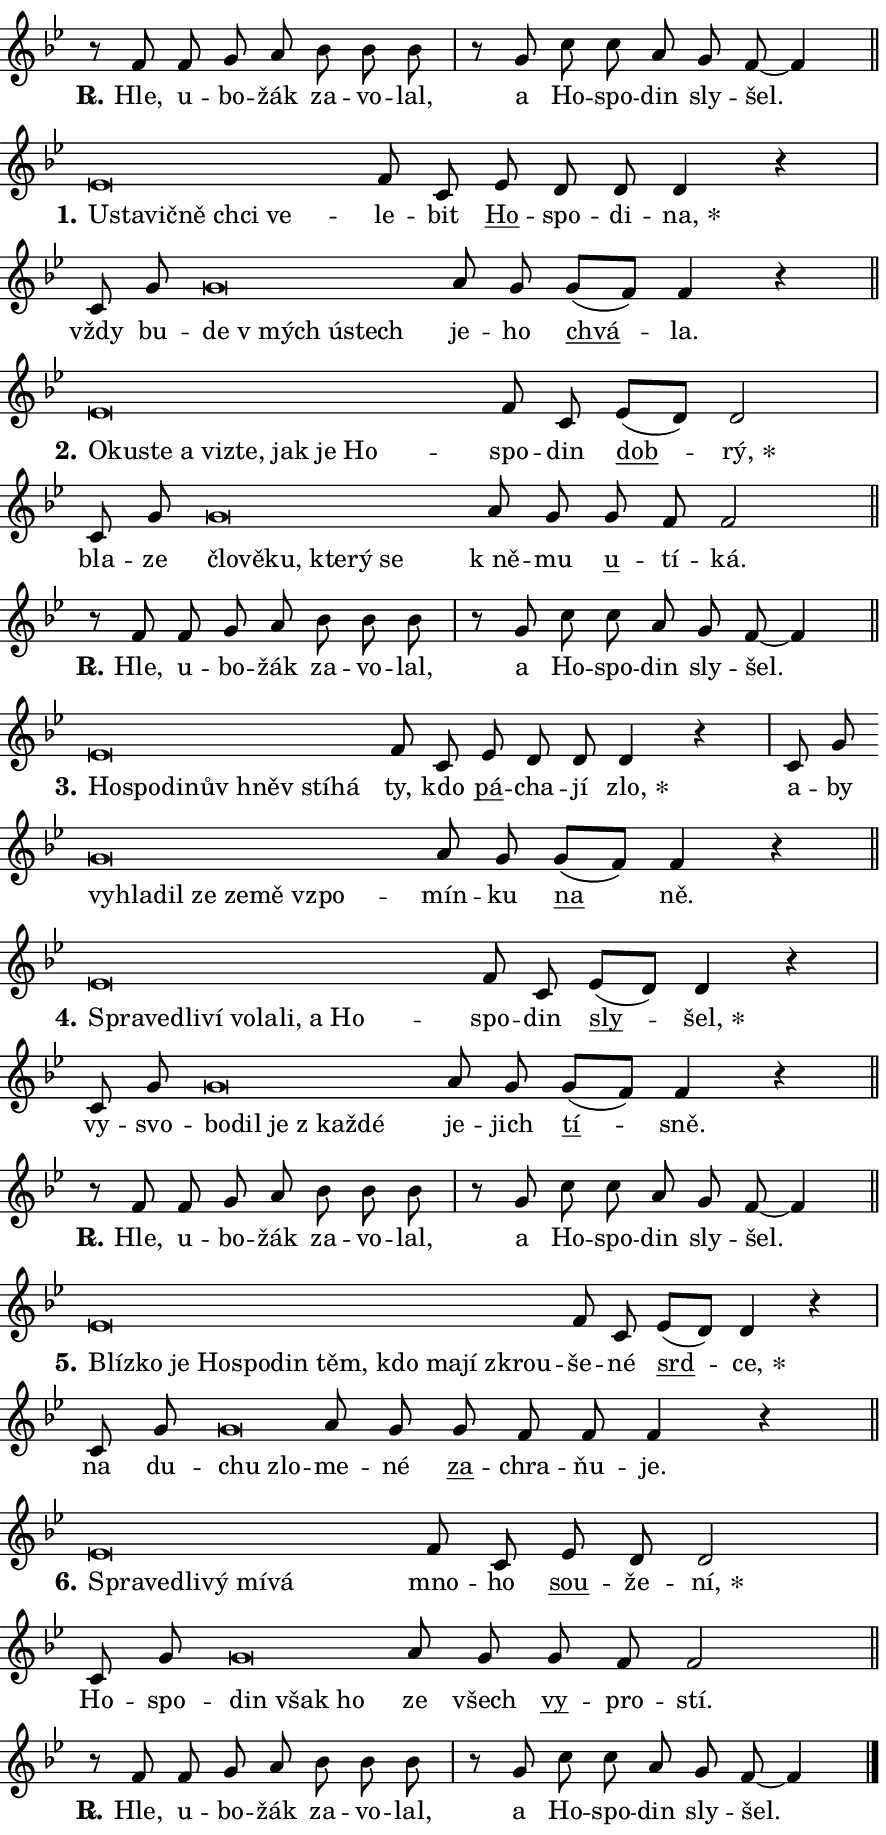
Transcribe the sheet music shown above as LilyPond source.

\version "2.24.0"
\header { tagline = "" }
\paper {
  indent = 0\cm
  top-margin = 0\cm
  right-margin = 0.13\cm % to fit lyric hyphens
  bottom-margin = 0\cm
  left-margin = 0\cm
  paper-width = 15\cm
  page-breaking = #ly:one-page-breaking
  system-system-spacing.basic-distance = #11
  score-system-spacing.basic-distance = #11
  ragged-last = ##f
}


%% Author: Thomas Morley
%% https://lists.gnu.org/archive/html/lilypond-user/2020-05/msg00002.html
#(define (line-position grob)
"Returns position of @var[grob} in current system:
   @code{'start}, if at first time-step
   @code{'end}, if at last time-step
   @code{'middle} otherwise
"
  (let* ((col (ly:item-get-column grob))
         (ln (ly:grob-object col 'left-neighbor))
         (rn (ly:grob-object col 'right-neighbor))
         (col-to-check-left (if (ly:grob? ln) ln col))
         (col-to-check-right (if (ly:grob? rn) rn col))
         (break-dir-left
           (and
             (ly:grob-property col-to-check-left 'non-musical #f)
             (ly:item-break-dir col-to-check-left)))
         (break-dir-right
           (and
             (ly:grob-property col-to-check-right 'non-musical #f)
             (ly:item-break-dir col-to-check-right))))
        (cond ((eqv? 1 break-dir-left) 'start)
              ((eqv? -1 break-dir-right) 'end)
              (else 'middle))))

#(define (tranparent-at-line-position vctor)
  (lambda (grob)
  "Relying on @code{line-position} select the relevant enry from @var{vctor}.
Used to determine transparency,"
    (case (line-position grob)
      ((end) (not (vector-ref vctor 0)))
      ((middle) (not (vector-ref vctor 1)))
      ((start) (not (vector-ref vctor 2))))))

noteHeadBreakVisibility =
#(define-music-function (break-visibility)(vector?)
"Makes @code{NoteHead}s transparent relying on @var{break-visibility}"
#{
  \override NoteHead.transparent =
    #(tranparent-at-line-position break-visibility)
#})

#(define delete-ledgers-for-transparent-note-heads
  (lambda (grob)
    "Reads whether a @code{NoteHead} is transparent.
If so this @code{NoteHead} is removed from @code{'note-heads} from
@var{grob}, which is supposed to be @code{LedgerLineSpanner}.
As a result ledgers are not printed for this @code{NoteHead}"
    (let* ((nhds-array (ly:grob-object grob 'note-heads))
           (nhds-list
             (if (ly:grob-array? nhds-array)
                 (ly:grob-array->list nhds-array)
                 '()))
           ;; Relies on the transparent-property being done before
           ;; Staff.LedgerLineSpanner.after-line-breaking is executed.
           ;; This is fragile ...
           (to-keep
             (remove
               (lambda (nhd)
                 (ly:grob-property nhd 'transparent #f))
               nhds-list)))
      ;; TODO find a better method to iterate over grob-arrays, similiar
      ;; to filter/remove etc for lists
      ;; For now rebuilt from scratch
      (set! (ly:grob-object grob 'note-heads)  '())
      (for-each
        (lambda (nhd)
          (ly:pointer-group-interface::add-grob grob 'note-heads nhd))
        to-keep))))

squashNotes = {
  \override NoteHead.X-extent = #'(-0.2 . 0.2)
  \override NoteHead.Y-extent = #'(-0.75 . 0)
  \override NoteHead.stencil =
    #(lambda (grob)
       (let ((pos (ly:grob-property grob 'staff-position)))
         (begin
           (if (< pos -7) (display "ERROR: Lower brevis then expected\n") (display ""))
           (if (<= pos -6) ly:text-interface::print ly:note-head::print))))
}
unSquashNotes = {
  \revert NoteHead.X-extent
  \revert NoteHead.Y-extent
  \revert NoteHead.stencil
}

hideNotes = \noteHeadBreakVisibility #begin-of-line-visible
unHideNotes = \noteHeadBreakVisibility #all-visible

% work-around for resetting accidentals
% https://lilypond.org/doc/v2.23/Documentation/notation/displaying-rhythms#unmetered-music
cadenzaMeasure = {
  \cadenzaOff
  \partial 1024 s1024
  \cadenzaOn
}

#(define-markup-command (accent layout props text) (markup?)
  "Underline accented syllable"
  (interpret-markup layout props
    #{\markup \override #'(offset . 4.3) \underline { #text }#}))

responsum = \markup \concat {
  "R" \hspace #-1.05 \path #0.1 #'((moveto 0 0.07) (lineto 0.9 0.8)) \hspace #0.05 "."
}

spaceSize = #0.6828661417322834 % exact space size for TeX Gyre Schola

\layout {
  \context {
    \Staff
    \remove "Time_signature_engraver"
    \override LedgerLineSpanner.after-line-breaking = #delete-ledgers-for-transparent-note-heads
  }
  \context {
    \Lyrics {
      \override LyricSpace.minimum-distance = \spaceSize
      \override LyricText.font-name = #"TeX Gyre Schola"
      \override LyricText.font-size = 1
      \override StanzaNumber.font-name = #"TeX Gyre Schola Bold"
      \override StanzaNumber.font-size = 1
    }
  }
  \context {
    \Score 
    \override NoteHead.text =
      #(lambda (grob) 
        (let ((pos (ly:grob-property grob 'staff-position)))
          #{\markup {
            \combine
              \halign #-0.55 \raise #(if (= pos -6) 0 0.5) \override #'(thickness . 2) \draw-line #'(3.2 . 0)
              \musicglyph "noteheads.sM1"
          }#}))
  }
}

% magnetic-lyrics.ily
%
%   written by
%     Jean Abou Samra <jean@abou-samra.fr>
%     Werner Lemberg <wl@gnu.org>
%
%   adapted by
%     Jiri Hon <jiri.hon@gmail.com>
%
% Version 2022-Apr-15

% https://www.mail-archive.com/lilypond-user@gnu.org/msg149350.html

#(define (Left_hyphen_pointer_engraver context)
   "Collect syllable-hyphen-syllable occurrences in lyrics and store
them in properties.  This engraver only looks to the left.  For
example, if the lyrics input is @code{foo -- bar}, it does the
following.

@itemize @bullet
@item
Set the @code{text} property of the @code{LyricHyphen} grob between
@q{foo} and @q{bar} to @code{foo}.

@item
Set the @code{left-hyphen} property of the @code{LyricText} grob with
text @q{foo} to the @code{LyricHyphen} grob between @q{foo} and
@q{bar}.
@end itemize

Use this auxiliary engraver in combination with the
@code{lyric-@/text::@/apply-@/magnetic-@/offset!} hook."
   (let ((hyphen #f)
         (text #f))
     (make-engraver
      (acknowledgers
       ((lyric-syllable-interface engraver grob source-engraver)
        (set! text grob)))
      (end-acknowledgers
       ((lyric-hyphen-interface engraver grob source-engraver)
        ;(when (not (grob::has-interface grob 'lyric-space-interface))
          (set! hyphen grob)));)
      ((stop-translation-timestep engraver)
       (when (and text hyphen)
         (ly:grob-set-object! text 'left-hyphen hyphen))
       (set! text #f)
       (set! hyphen #f)))))

#(define (lyric-text::apply-magnetic-offset! grob)
   "If the space between two syllables is less than the value in
property @code{LyricText@/.details@/.squash-threshold}, move the right
syllable to the left so that it gets concatenated with the left
syllable.

Use this function as a hook for
@code{LyricText@/.after-@/line-@/breaking} if the
@code{Left_@/hyphen_@/pointer_@/engraver} is active."
   (let ((hyphen (ly:grob-object grob 'left-hyphen #f)))
     (when hyphen
       (let ((left-text (ly:spanner-bound hyphen LEFT)))
         (when (grob::has-interface left-text 'lyric-syllable-interface)
           (let* ((common (ly:grob-common-refpoint grob left-text X))
                  (this-x-ext (ly:grob-extent grob common X))
                  (left-x-ext
                   (begin
                     ;; Trigger magnetism for left-text.
                     (ly:grob-property left-text 'after-line-breaking)
                     (ly:grob-extent left-text common X)))
                  ;; `delta` is the gap width between two syllables.
                  (delta (- (interval-start this-x-ext)
                            (interval-end left-x-ext)))
                  (details (ly:grob-property grob 'details))
                  (threshold (assoc-get 'squash-threshold details 0.2)))
             (when (< delta threshold)
               (let* (;; We have to manipulate the input text so that
                      ;; ligatures crossing syllable boundaries are not
                      ;; disabled.  For languages based on the Latin
                      ;; script this is essentially a beautification.
                      ;; However, for non-Western scripts it can be a
                      ;; necessity.
                      (lt (ly:grob-property left-text 'text))
                      (rt (ly:grob-property grob 'text))
                      (is-space (grob::has-interface hyphen 'lyric-space-interface))
                      (space (if is-space " " ""))
                      (extra-delta (if is-space spaceSize 0))
                      ;; Append new syllable.
                      (ltrt-space (if (and (string? lt) (string? rt))
                                (string-append lt space rt)
                                (make-concat-markup (list lt space rt))))
                      ;; Right-align `ltrt` to the right side.
                      (ltrt-space-markup (grob-interpret-markup
                               grob
                               (make-translate-markup
                                (cons (interval-length this-x-ext) 0)
                                (make-right-align-markup ltrt-space)))))
                 (begin
                   ;; Don't print `left-text`.
                   (ly:grob-set-property! left-text 'stencil #f)
                   ;; Set text and stencil (which holds all collected
                   ;; syllables so far) and shift it to the left.
                   (ly:grob-set-property! grob 'text ltrt-space)
                   (ly:grob-set-property! grob 'stencil ltrt-space-markup)
                   (ly:grob-translate-axis! grob (- (- delta extra-delta)) X))))))))))


#(define (lyric-hyphen::displace-bounds-first grob)
   ;; Make very sure this callback isn't triggered too early.
   (let ((left (ly:spanner-bound grob LEFT))
         (right (ly:spanner-bound grob RIGHT)))
     (ly:grob-property left 'after-line-breaking)
     (ly:grob-property right 'after-line-breaking)
     (ly:lyric-hyphen::print grob)))

squashThreshold = #0.4

\layout {
  \context {
    \Lyrics
    \consists #Left_hyphen_pointer_engraver
    \override LyricText.after-line-breaking =
      #lyric-text::apply-magnetic-offset!
    \override LyricHyphen.stencil = #lyric-hyphen::displace-bounds-first
    \override LyricText.details.squash-threshold = \squashThreshold
    \override LyricHyphen.minimum-distance = 0
    \override LyricHyphen.minimum-length = \squashThreshold
  }
}

squashText = \override LyricText.details.squash-threshold = 9999
unSquashText = \override LyricText.details.squash-threshold = \squashThreshold

leftText = \override LyricText.self-alignment-X = #LEFT
unLeftText = \revert LyricText.self-alignment-X

starOffset = #(lambda (grob) 
                (let ((x_offset (ly:self-alignment-interface::aligned-on-x-parent grob)))
                  (if (= x_offset 0) 0 (+ x_offset 1.2))))

star = #(define-music-function (syllable)(string?)
"Append star separator at the end of a syllable"
#{
  \once \override LyricText.X-offset = #starOffset
  \lyricmode { \markup {
    #syllable
    \override #'((font-name . "TeX Gyre Schola Bold")) \hspace #0.2 \lower #0.65 \larger "*"
  } }
#})

starAccent = #(define-music-function (syllable)(string?)
"Append star separator at the end of a syllable and make accent"
#{
  \once \override LyricText.X-offset = #starOffset
  \lyricmode { \markup {
    \accent #syllable
    \override #'((font-name . "TeX Gyre Schola Bold")) \hspace #0.2 \lower #0.65 \larger "*"
  } }
#})

breath = #(define-music-function (syllable)(string?)
"Append breathing indicator at the end of a syllable"
#{
  \lyricmode { \markup { #syllable "+" } }
#})

optionalBreath = #(define-music-function (syllable)(string?)
"Append optional breathing indicator at the end of a syllable"
#{
  \lyricmode { \markup { #syllable "(+)" } }
#})


\score {
    <<
        \new Voice = "melody" { \cadenzaOn \key bes \major \relative { r8 f' f g a bes bes bes \cadenzaMeasure \bar "|" r g c c a g f~ f4 \cadenzaMeasure \bar "||" \break } }
        \new Lyrics \lyricsto "melody" { \lyricmode { \set stanza = \responsum
Hle, u -- bo -- žák za -- vo -- lal, a Ho -- spo -- din sly -- šel. } }
    >>
    \layout {}
}

\score {
    <<
        \new Voice = "melody" { \cadenzaOn \key bes \major \relative { \squashNotes es'\breve*1/16 \hideNotes \breve*1/16 \bar "" \breve*1/16 \bar "" \breve*1/16 \bar "" \breve*1/16 \breve*1/16 \bar "" \unHideNotes \unSquashNotes f8 c \bar "" es d d d4 r \cadenzaMeasure \bar "|" c8 g' \bar "" \squashNotes g\breve*1/16 \hideNotes \breve*1/16 \bar "" \breve*1/16 \breve*1/16 \bar "" \unHideNotes \unSquashNotes a8 g \bar "" g[( f)] f4 r \cadenzaMeasure \bar "||" \break } }
        \new Lyrics \lyricsto "melody" { \lyricmode { \set stanza = "1."
\leftText U -- \squashText sta -- vič -- ně chci ve -- \unLeftText \unSquashText le -- bit \markup \accent Ho -- spo -- di -- \star na, vždy bu -- \leftText de \squashText "v mých" ú -- stech \unLeftText \unSquashText je -- ho \markup \accent chvá -- la. } }
    >>
    \layout {}
}

\score {
    <<
        \new Voice = "melody" { \cadenzaOn \key bes \major \relative { \squashNotes es'\breve*1/16 \hideNotes \breve*1/16 \bar "" \breve*1/16 \bar "" \breve*1/16 \bar "" \breve*1/16 \bar "" \breve*1/16 \bar "" \breve*1/16 \bar "" \breve*1/16 \breve*1/16 \bar "" \unHideNotes \unSquashNotes f8 c \bar "" es[( d)] d2 \cadenzaMeasure \bar "|" c8 g' \bar "" \squashNotes g\breve*1/16 \hideNotes \breve*1/16 \bar "" \breve*1/16 \bar "" \breve*1/16 \bar "" \breve*1/16 \breve*1/16 \bar "" \unHideNotes \unSquashNotes a8 g \bar "" g f f2 \cadenzaMeasure \bar "||" \break } }
        \new Lyrics \lyricsto "melody" { \lyricmode { \set stanza = "2."
\leftText O -- \squashText ku -- ste a vi -- zte, jak je Ho -- \unLeftText \unSquashText spo -- din \markup \accent dob -- \star rý, bla -- ze \leftText člo -- \squashText vě -- ku, kte -- rý se \unLeftText \unSquashText "k ně" -- mu \markup \accent u -- tí -- ká. } }
    >>
    \layout {}
}

\score {
    <<
        \new Voice = "melody" { \cadenzaOn \key bes \major \relative { r8 f' f g a bes bes bes \cadenzaMeasure \bar "|" r g c c a g f~ f4 \cadenzaMeasure \bar "||" \break } }
        \new Lyrics \lyricsto "melody" { \lyricmode { \set stanza = \responsum
Hle, u -- bo -- žák za -- vo -- lal, a Ho -- spo -- din sly -- šel. } }
    >>
    \layout {}
}

\score {
    <<
        \new Voice = "melody" { \cadenzaOn \key bes \major \relative { \squashNotes es'\breve*1/16 \hideNotes \breve*1/16 \bar "" \breve*1/16 \bar "" \breve*1/16 \bar "" \breve*1/16 \bar "" \breve*1/16 \breve*1/16 \bar "" \unHideNotes \unSquashNotes f8 c \bar "" es d d d4 r \cadenzaMeasure \bar "|" c8 g' \bar "" \squashNotes g\breve*1/16 \hideNotes \breve*1/16 \bar "" \breve*1/16 \bar "" \breve*1/16 \bar "" \breve*1/16 \bar "" \breve*1/16 \breve*1/16 \bar "" \unHideNotes \unSquashNotes a8 g \bar "" g[( f)] f4 r \cadenzaMeasure \bar "||" \break } }
        \new Lyrics \lyricsto "melody" { \lyricmode { \set stanza = "3."
\leftText Ho -- \squashText spo -- di -- nův hněv stí -- há \unLeftText \unSquashText ty, kdo \markup \accent pá -- cha -- jí \star zlo, a -- by \leftText vy -- \squashText hla -- dil ze ze -- mě vzpo -- \unLeftText \unSquashText mín -- ku \markup \accent na ně. } }
    >>
    \layout {}
}

\score {
    <<
        \new Voice = "melody" { \cadenzaOn \key bes \major \relative { \squashNotes es'\breve*1/16 \hideNotes \breve*1/16 \bar "" \breve*1/16 \bar "" \breve*1/16 \bar "" \breve*1/16 \bar "" \breve*1/16 \bar "" \breve*1/16 \bar "" \breve*1/16 \breve*1/16 \bar "" \unHideNotes \unSquashNotes f8 c \bar "" es[( d)] d4 r \cadenzaMeasure \bar "|" c8 g' \bar "" \squashNotes g\breve*1/16 \hideNotes \breve*1/16 \bar "" \breve*1/16 \bar "" \breve*1/16 \breve*1/16 \bar "" \unHideNotes \unSquashNotes a8 g \bar "" g[( f)] f4 r \cadenzaMeasure \bar "||" \break } }
        \new Lyrics \lyricsto "melody" { \lyricmode { \set stanza = "4."
\leftText Spra -- \squashText ve -- dli -- ví vo -- la -- li, a Ho -- \unLeftText \unSquashText spo -- din \markup \accent sly -- \star šel, vy -- svo -- \leftText bo -- \squashText dil je "z kaž" -- dé \unLeftText \unSquashText je -- jich \markup \accent tí -- sně. } }
    >>
    \layout {}
}

\score {
    <<
        \new Voice = "melody" { \cadenzaOn \key bes \major \relative { r8 f' f g a bes bes bes \cadenzaMeasure \bar "|" r g c c a g f~ f4 \cadenzaMeasure \bar "||" \break } }
        \new Lyrics \lyricsto "melody" { \lyricmode { \set stanza = \responsum
Hle, u -- bo -- žák za -- vo -- lal, a Ho -- spo -- din sly -- šel. } }
    >>
    \layout {}
}

\score {
    <<
        \new Voice = "melody" { \cadenzaOn \key bes \major \relative { \squashNotes es'\breve*1/16 \hideNotes \breve*1/16 \bar "" \breve*1/16 \bar "" \breve*1/16 \bar "" \breve*1/16 \bar "" \breve*1/16 \bar "" \breve*1/16 \bar "" \breve*1/16 \bar "" \breve*1/16 \bar "" \breve*1/16 \breve*1/16 \bar "" \unHideNotes \unSquashNotes f8 c \bar "" es[( d)] d4 r \cadenzaMeasure \bar "|" c8 g' \bar "" \squashNotes g\breve*1/16 \hideNotes \breve*1/16 \bar "" \unHideNotes \unSquashNotes a8 g \bar "" g f f f4 r \cadenzaMeasure \bar "||" \break } }
        \new Lyrics \lyricsto "melody" { \lyricmode { \set stanza = "5."
\leftText Blíz -- \squashText ko je Ho -- spo -- din těm, kdo ma -- jí zkrou -- \unLeftText \unSquashText še -- né \markup \accent srd -- \star ce, na du -- \leftText chu \squashText zlo -- \unLeftText \unSquashText me -- né \markup \accent za -- chra -- ňu -- je. } }
    >>
    \layout {}
}

\score {
    <<
        \new Voice = "melody" { \cadenzaOn \key bes \major \relative { \squashNotes es'\breve*1/16 \hideNotes \breve*1/16 \bar "" \breve*1/16 \bar "" \breve*1/16 \bar "" \breve*1/16 \breve*1/16 \bar "" \unHideNotes \unSquashNotes f8 c \bar "" es d d2 \cadenzaMeasure \bar "|" c8 g' \bar "" \squashNotes g\breve*1/16 \hideNotes \breve*1/16 \breve*1/16 \bar "" \unHideNotes \unSquashNotes a8 g \bar "" g f f2 \cadenzaMeasure \bar "||" \break } }
        \new Lyrics \lyricsto "melody" { \lyricmode { \set stanza = "6."
\leftText Spra -- \squashText ve -- dli -- vý mí -- vá \unLeftText \unSquashText mno -- ho \markup \accent sou -- že -- \star ní, Ho -- spo -- \leftText din \squashText však ho \unLeftText \unSquashText ze všech \markup \accent vy -- pro -- stí. } }
    >>
    \layout {}
}

\score {
    <<
        \new Voice = "melody" { \cadenzaOn \key bes \major \relative { r8 f' f g a bes bes bes \cadenzaMeasure \bar "|" r g c c a g f~ f4 \cadenzaMeasure \bar "||" \break } \bar "|." }
        \new Lyrics \lyricsto "melody" { \lyricmode { \set stanza = \responsum
Hle, u -- bo -- žák za -- vo -- lal, a Ho -- spo -- din sly -- šel. } }
    >>
    \layout {}
}
